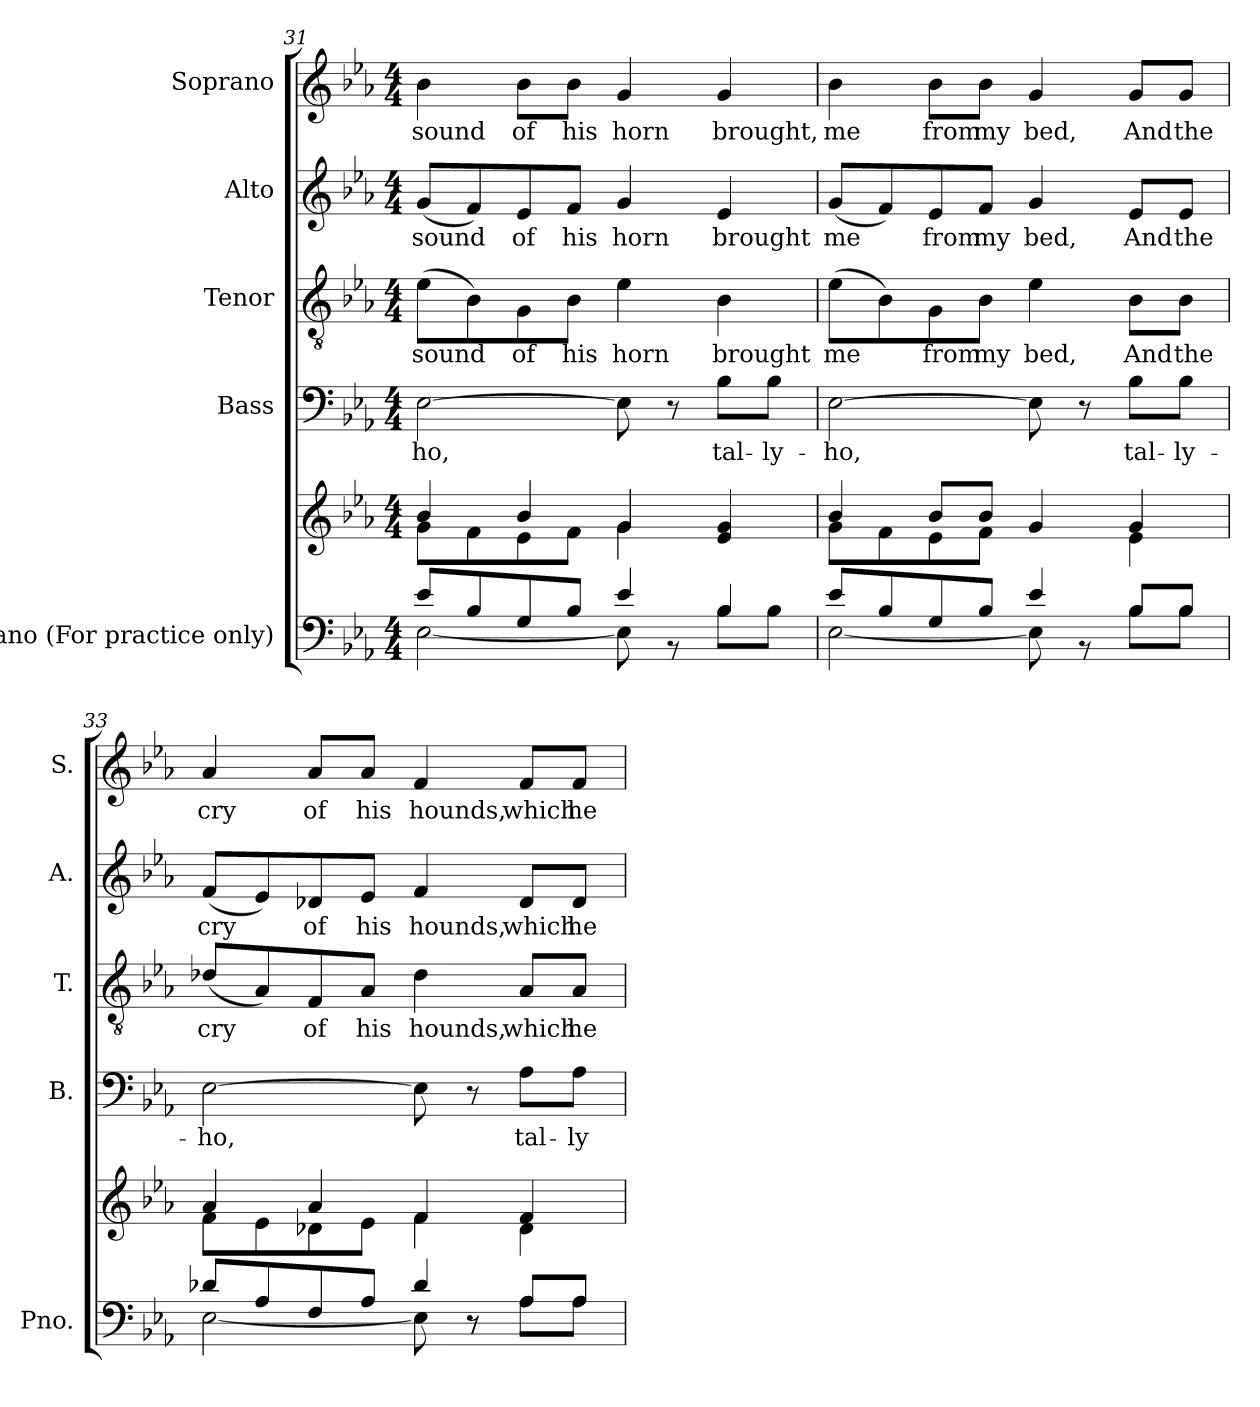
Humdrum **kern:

**kern	**kern	**kern	**text	**kern	**text	**kern	**text	**kern	**text
*part5	*part5	*part4	*part4	*part3	*part3	*part2	*part2	*part1	*part1
*staff6	*staff5	*staff4	*staff4	*staff3	*staff3	*staff2	*staff2	*staff1	*staff1
*I"Piano (For practice only)	*	*I"Bass	*	*I"Tenor	*	*I"Alto	*	*I"Soprano	*
*I'Pno.	*	*I'B.	*	*I'T.	*	*I'A.	*	*I'S.	*
*clefF4	*clefG2	*clefF4	*	*clefGv2	*	*clefG2	*	*clefG2	*
*	*	*	*	*ITrd7c12	*	*	*	*	*
*k[b-e-a-]	*k[b-e-a-]	*k[b-e-a-]	*	*k[b-e-a-]	*	*k[b-e-a-]	*	*k[b-e-a-]	*
*E-:	*E-:	*E-:	*	*E-:	*	*E-:	*	*E-:	*
*M4/4	*M4/4	*M4/4	*	*M4/4	*	*M4/4	*	*M4/4	*
=31	=31	=31	=31	=31	=31	=31	=31	=31	=31
*^	*^	*	*	*	*	*	*	*	*
*	*	*	*^	*	*	*	*	*	*	*	*
!	!	!	!	!	!	!LO:LY:b:color=#000000	!	!	!	!	!	!
!	!	!	!	!	!	!	!	!LO:LY:b:color=#000000	!	!	!	!
!	!	!	!	!	!	!	!	!	!	!LO:LY:b:color=#000000	!	!
!	!	!	!	!	!	!	!	!	!	!	!	!LO:LY:b:color=#000000
8e-i/L	[<2E-i\	4b-i/	8gi\L	2ryy	[>2E-i\	-ho,	(8E-i\L	sound	(8gi/L	sound	4b-i\	sound
8B-i/	.	.	8fi\	.	.	.	8BB-i\)	.	8fi/)	.	.	.
!	!	!	!	!	!	!	!	!LO:LY:b:color=#000000	!	!	!	!
!	!	!	!	!	!	!	!	!	!	!LO:LY:b:color=#000000	!	!
!	!	!	!	!	!	!	!	!	!	!	!	!LO:LY:b:color=#000000
8Gi/	.	4b-i/	8e-i\	.	.	.	8GGi\	of	8e-i/	of	8b-i\L	of
!	!	!	!	!	!	!	!	!LO:LY:b:color=#000000	!	!	!	!
!	!	!	!	!	!	!	!	!	!	!LO:LY:b:color=#000000	!	!
!	!	!	!	!	!	!	!	!	!	!	!	!LO:LY:b:color=#000000
8B-i/J	.	.	8fi\J	.	.	.	8BB-i\J	his	8fi/J	his	8b-i\J	his
!	!	!	!	!	!	!	!	!LO:LY:b:color=#000000	!	!	!	!
!	!	!	!	!	!	!	!	!	!	!LO:LY:b:color=#000000	!	!
!	!	!	!	!	!	!	!	!	!	!	!	!LO:LY:b:color=#000000
4e-i/	8E-i\]	4gi/	4gi\	4gi/	8E-i\]	.	4E-i\	horn	4gi/	horn	4gi/	horn
.	8r	.	.	.	8r	.	.	.	.	.	.	.
!	!	!	!	!	!	!LO:LY:b:color=#000000	!	!	!	!	!	!
!	!	!	!	!	!	!	!	!LO:LY:b:color=#000000	!	!	!	!
!	!	!	!	!	!	!	!	!	!	!LO:LY:b:color=#000000	!	!
!	!	!	!	!	!	!	!	!	!	!	!	!LO:LY:b:color=#000000
4B-i/	8B-i\L	4e-i/ 4gi	4ryy	4ryy	8B-i\L	tal-	4BB-i\	brought	4e-i/	brought	4gi/	brought,
!	!	!	!	!	!	!LO:LY:b:color=#000000	!	!	!	!	!	!
.	8B-i\J	.	.	.	8B-i\J	-ly-	.	.	.	.	.	.
*	*	*	*v	*v	*	*	*	*	*	*	*	*
=32	=32	=32	=32	=32	=32	=32	=32	=32	=32	=32	=32
!	!	!	!	!	!LO:LY:b:color=#000000	!	!	!	!	!	!
!	!	!	!	!	!	!	!LO:LY:b:color=#000000	!	!	!	!
!	!	!	!	!	!	!	!	!	!LO:LY:b:color=#000000	!	!
!	!	!	!	!	!	!	!	!	!	!	!LO:LY:b:color=#000000
8e-i/L	[<2E-i\	4b-i/	8gi\L	[>2E-i\	-ho,	(8E-i\L	me	(8gi/L	me	4b-i\	me
8B-i/	.	.	8fi\	.	.	8BB-i\)	.	8fi/)	.	.	.
!	!	!	!	!	!	!	!LO:LY:b:color=#000000	!	!	!	!
!	!	!	!	!	!	!	!	!	!LO:LY:b:color=#000000	!	!
!	!	!	!	!	!	!	!	!	!	!	!LO:LY:b:color=#000000
8Gi/	.	8b-i/L	8e-i\	.	.	8GGi\	from	8e-i/	from	8b-i\L	from
!	!	!	!	!	!	!	!LO:LY:b:color=#000000	!	!	!	!
!	!	!	!	!	!	!	!	!	!LO:LY:b:color=#000000	!	!
!	!	!	!	!	!	!	!	!	!	!	!LO:LY:b:color=#000000
8B-i/J	.	8b-i/J	8fi\J	.	.	8BB-i\J	my	8fi/J	my	8b-i\J	my
!	!	!	!	!	!	!	!LO:LY:b:color=#000000	!	!	!	!
!	!	!	!	!	!	!	!	!	!LO:LY:b:color=#000000	!	!
!	!	!	!	!	!	!	!	!	!	!	!LO:LY:b:color=#000000
4e-i/	8E-i\]	4gi/	4ryy	8E-i\]	.	4E-i\	bed,	4gi/	bed,	4gi/	bed,
.	8r	.	.	8r	.	.	.	.	.	.	.
!	!	!	!	!	!LO:LY:b:color=#000000	!	!	!	!	!	!
!	!	!	!	!	!	!	!LO:LY:b:color=#000000	!	!	!	!
!	!	!	!	!	!	!	!	!	!LO:LY:b:color=#000000	!	!
!	!	!	!	!	!	!	!	!	!	!	!LO:LY:b:color=#000000
8B-i/L	8B-i\L	4gi/	4e-i\	8B-i\L	tal-	8BB-i\L	And	8e-i/L	And	8gi/L	And
!	!	!	!	!	!LO:LY:b:color=#000000	!	!	!	!	!	!
!	!	!	!	!	!	!	!LO:LY:b:color=#000000	!	!	!	!
!	!	!	!	!	!	!	!	!	!LO:LY:b:color=#000000	!	!
!	!	!	!	!	!	!	!	!	!	!	!LO:LY:b:color=#000000
8B-i/J	8B-i\J	.	.	8B-i\J	-ly-	8BB-i\J	the	8e-i/J	the	8gi/J	the
!!LO:PB:g=z
=33	=33	=33	=33	=33	=33	=33	=33	=33	=33	=33	=33
*	*^	*	*	*	*	*	*	*	*	*	*
!	!	!	!	!	!	!LO:LY:b:color=#000000	!	!	!	!	!	!
!	!	!	!	!	!	!	!	!LO:LY:b:color=#000000	!	!	!	!
!	!	!	!	!	!	!	!	!	!	!LO:LY:b:color=#000000	!	!
!	!	!	!	!	!	!	!	!	!	!	!	!LO:LY:b:color=#000000
8d-Xi/L	[<2E-i\	8ryy	4a-i/	8fi\L	[>2E-i\	-ho,	(8D-Xi/L	cry	(8fi/L	cry	4a-i/	cry
*	*v	*v	*	*	*	*	*	*	*	*	*	*
8A-i/	.	.	8e-i\	.	.	8AA-i/)	.	8e-i/)	.	.	.
!	!	!	!	!	!	!	!LO:LY:b:color=#000000	!	!	!	!
!	!	!	!	!	!	!	!	!	!LO:LY:b:color=#000000	!	!
!	!	!	!	!	!	!	!	!	!	!	!LO:LY:b:color=#000000
8Fi/	.	4a-i/	8d-Xi\	.	.	8FFi/	of	8d-Xi/	of	8a-i/L	of
!	!	!	!	!	!	!	!LO:LY:b:color=#000000	!	!	!	!
!	!	!	!	!	!	!	!	!	!LO:LY:b:color=#000000	!	!
!	!	!	!	!	!	!	!	!	!	!	!LO:LY:b:color=#000000
8A-i/J	.	.	8e-i\J	.	.	8AA-i/J	his	8e-i/J	his	8a-i/J	his
!	!	!	!	!	!	!	!LO:LY:b:color=#000000	!	!	!	!
!	!	!	!	!	!	!	!	!	!LO:LY:b:color=#000000	!	!
!	!	!	!	!	!	!	!	!	!	!	!LO:LY:b:color=#000000
4d-i/	8E-i\]	4fi/	4fi\	8E-i\]	.	4D-i\	hounds,	4fi/	hounds,	4fi/	hounds,
*	*^	*	*	*	*	*	*	*	*	*	*
.	8r	8r	.	.	8r	.	.	.	.	.	.	.
!	!	!	!	!	!	!LO:LY:b:color=#000000	!	!	!	!	!	!
!	!	!	!	!	!	!	!	!LO:LY:b:color=#000000	!	!	!	!
!	!	!	!	!	!	!	!	!	!	!LO:LY:b:color=#000000	!	!
!	!	!	!	!	!	!	!	!	!	!	!	!LO:LY:b:color=#000000
8A-i/L	8A-i\L	4ryy	4fi/	4d-i\	8A-i\L	tal-	8AA-i/L	which	8d-i/L	which	8fi/L	which
!	!	!	!	!	!	!LO:LY:b:color=#000000	!	!	!	!	!	!
!	!	!	!	!	!	!	!	!LO:LY:b:color=#000000	!	!	!	!
!	!	!	!	!	!	!	!	!	!	!LO:LY:b:color=#000000	!	!
!	!	!	!	!	!	!	!	!	!	!	!	!LO:LY:b:color=#000000
8A-i/J	8A-i\J	.	.	.	8A-i\J	-ly-	8AA-i/J	he	8d-i/J	he	8fi/J	he
*v	*v	*v	*	*	*	*	*	*	*	*	*	*
*	*v	*v	*	*	*	*	*	*	*	*
=	=	=	=	=	=	=	=	=	=
*-	*-	*-	*-	*-	*-	*-	*-	*-	*-
